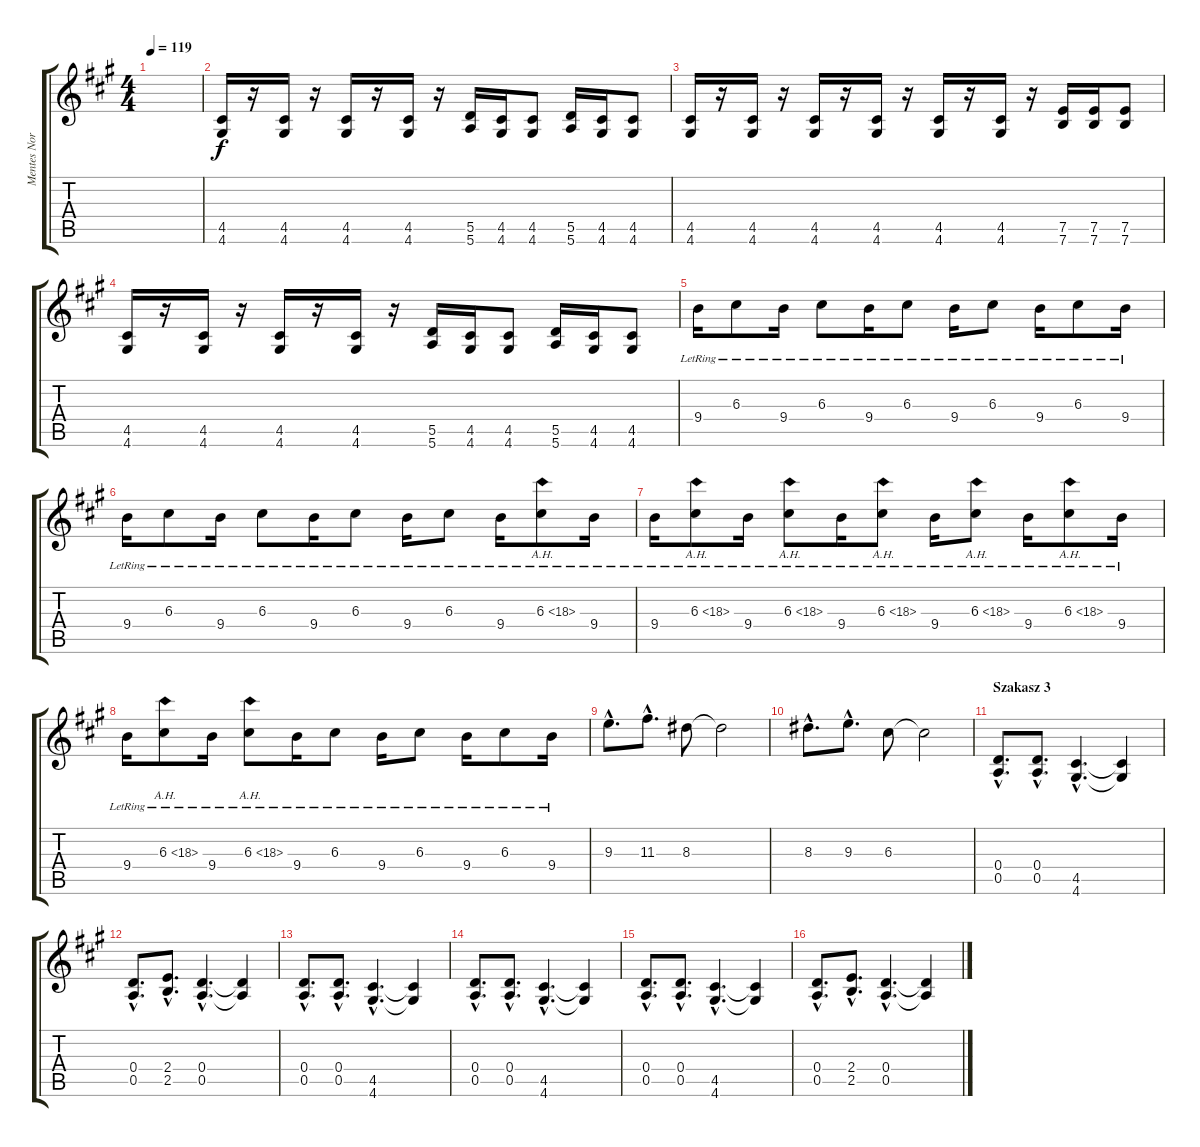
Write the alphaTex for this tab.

\track ("Mentes Norbert" "Mentes Nor") {instrument overdrivenguitar}
\staff {score tabs}
\tuning (E4 B3 G3 D3 A2 E2) {hide}
\ts (4 4)
\tempo 119
\clef g2
\ks f#minor
|
(4.5 4.6).16 r.16 (4.5 4.6).16 r.16 (4.5 4.6).16 r.16 (4.5 4.6).16 r.16 (5.5 5.6).16 (4.5 4.6).16 (4.5 4.6).8 (5.5 5.6).16 (4.5 4.6).16 (4.5 4.6).8 |
(4.5 4.6).16 r.16 (4.5 4.6).16 r.16 (4.5 4.6).16 r.16 (4.5 4.6).16 r.16 (4.5 4.6).16 r.16 (4.5 4.6).16 r.16 (7.5 7.6).16 (7.5 7.6).16 (7.5 7.6).8 |
(4.5 4.6).16 r.16 (4.5 4.6).16 r.16 (4.5 4.6).16 r.16 (4.5 4.6).16 r.16 (5.5 5.6).16 (4.5 4.6).16 (4.5 4.6).8 (5.5 5.6).16 (4.5 4.6).16 (4.5 4.6).8 |
9.4{lr}.16 6.3{lr}.8 9.4{lr}.16 6.3{lr}.8 9.4{lr}.16 6.3{lr}.8 9.4{lr}.16 6.3{lr}.8 9.4{lr}.16 6.3{lr}.8 9.4{lr}.16 |
9.4{lr}.16 6.3{lr}.8 9.4{lr}.16 6.3{lr}.8 9.4{lr}.16 6.3{lr}.8 9.4{lr}.16 6.3{lr}.8 9.4{lr}.16 6.3{ah 12 lr}.8 9.4{lr}.16 |
9.4{lr}.16 6.3{ah 12 lr}.8 9.4{lr}.16 6.3{ah 12 lr}.8 9.4{lr}.16 6.3{ah 12 lr}.8 9.4{lr}.16 6.3{ah 12 lr}.8 9.4{lr}.16 6.3{ah 12 lr}.8 9.4{lr}.16 |
9.4{lr}.16 6.3{ah 12 lr}.8 9.4{lr}.16 6.3{ah 12 lr}.8 9.4{lr}.16 6.3{lr}.8 9.4{lr}.16 6.3{lr}.8 9.4{lr}.16 6.3{lr}.8 9.4{lr}.16 |
9.3{hac}.8{d} 11.3{hac}.8{d} 8.3.8 8.3{t}.2 |
8.3{hac}.8{d} 9.3{hac}.8{d} 6.3.8 6.3{t}.2 |
\section ("" "Szakasz 3")
(0.4{hac} 0.5{hac}).8{d} (0.4{hac} 0.5{hac}).8{d} (4.5{hac} 4.6{hac}).4{d} (4.5{t} 4.6{t}).4 |
(0.4{hac} 0.5{hac}).8{d} (2.4{hac} 2.5{hac}).8{d} (0.4{hac} 0.5{hac}).4{d} (0.4{t} 0.5{t}).4 |
(0.4{hac} 0.5{hac}).8{d} (0.4{hac} 0.5{hac}).8{d} (4.5{hac} 4.6{hac}).4{d} (4.5{t} 4.6{t}).4 |
(0.4{hac} 0.5{hac}).8{d} (0.4{hac} 0.5{hac}).8{d} (4.5{hac} 4.6{hac}).4{d} (4.5{t} 4.6{t}).4 |
(0.4{hac} 0.5{hac}).8{d} (0.4{hac} 0.5{hac}).8{d} (4.5{hac} 4.6{hac}).4{d} (4.5{t} 4.6{t}).4 |
(0.4{hac} 0.5{hac}).8{d} (2.4{hac} 2.5{hac}).8{d} (0.4{hac} 0.5{hac}).4{d} (0.4{t} 0.5{t}).4
